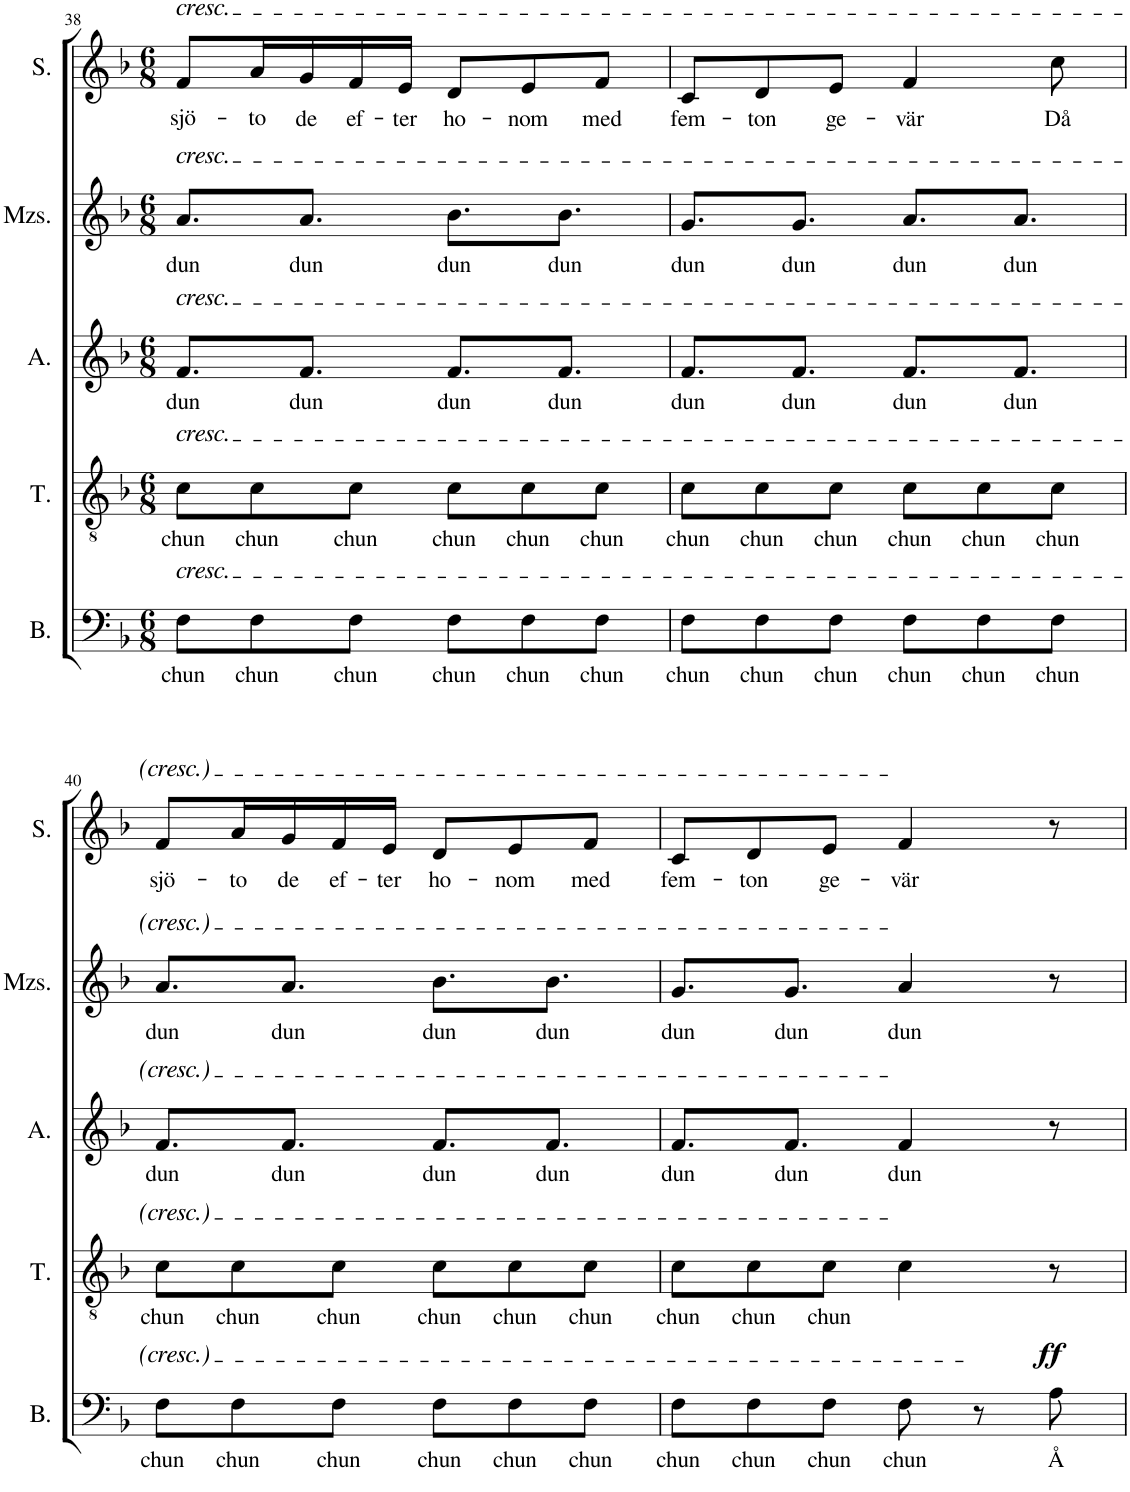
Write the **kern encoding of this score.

**kern	**text	**dynam	**kern	**text	**kern	**text	**kern	**text	**kern	**text
*part5	*part5	*part5	*part4	*part4	*part3	*part3	*part2	*part2	*part1	*part1
*staff5	*staff5	*staff5	*staff4	*staff4	*staff3	*staff3	*staff2	*staff2	*staff1	*staff1
*I"Bass	*	*	*I"Tenor	*	*I"Alto	*	*I"Mezzo-soprano	*	*I"Soprano	*
*I'B.	*	*	*I'T.	*	*I'A.	*	*I'Mzs.	*	*I'S.	*
!!LO:PB:g=z
*clefF4	*	*	*clefGv2	*	*clefG2	*	*clefG2	*	*clefG2	*
*k[b-]	*	*	*k[b-]	*	*k[b-]	*	*k[b-]	*	*k[b-]	*
*M6/8	*	*	*M6/8	*	*M6/8	*	*M6/8	*	*M6/8	*
=38	=38	=38	=38	=38	=38	=38	=38	=38	=38	=38
!	!	!	!	!	!	!	!	!	!LO:TX:a:i:t=cresc.	!
!	!	!	!	!	!	!	!LO:TX:a:i:t=cresc.	!	!	!
!	!	!	!	!	!LO:TX:a:i:t=cresc.	!	!	!	!	!
!	!	!	!LO:TX:a:i:t=cresc.	!	!	!	!	!	!	!
!LO:TX:a:i:t=cresc.	!	!	!	!	!	!	!	!	!	!
!	!LO:LY:b	!	!	!LO:LY:b	!	!LO:LY:b	!	!LO:LY:b	!	!LO:LY:b
8F\L	chun	.	8c\L	chun	8.f/L	dun	8.a/L	dun	8f/L	sjö-
!	!LO:LY:b	!	!	!LO:LY:b	!	!	!	!	!	!LO:LY:b
8F\	chun	.	8c\	chun	.	.	.	.	16a/L	-to
!	!	!	!	!	!	!LO:LY:b	!	!LO:LY:b	!	!LO:LY:b
.	.	.	.	.	8.f/J	dun	8.a/J	dun	16g/	de
!	!LO:LY:b	!	!	!LO:LY:b	!	!	!	!	!	!LO:LY:b
8F\J	chun	.	8c\J	chun	.	.	.	.	16f/	ef-
!	!	!	!	!	!	!	!	!	!	!LO:LY:b
.	.	.	.	.	.	.	.	.	16e/JJ	-ter
!	!LO:LY:b	!	!	!LO:LY:b	!	!LO:LY:b	!	!LO:LY:b	!	!LO:LY:b
8F\L	chun	.	8c\L	chun	8.f/L	dun	8.b-\L	dun	8d/L	ho-
!	!LO:LY:b	!	!	!LO:LY:b	!	!	!	!	!	!LO:LY:b
8F\	chun	.	8c\	chun	.	.	.	.	8e/	-nom
!	!	!	!	!	!	!LO:LY:b	!	!LO:LY:b	!	!
.	.	.	.	.	8.f/J	dun	8.b-\J	dun	.	.
!	!LO:LY:b	!	!	!LO:LY:b	!	!	!	!	!	!LO:LY:b
8F\J	chun	.	8c\J	chun	.	.	.	.	8f/J	med
=39	=39	=39	=39	=39	=39	=39	=39	=39	=39	=39
!	!LO:LY:b	!	!	!LO:LY:b	!	!LO:LY:b	!	!LO:LY:b	!	!LO:LY:b
8F\L	chun	.	8c\L	chun	8.f/L	dun	8.g/L	dun	8c/L	fem-
!	!LO:LY:b	!	!	!LO:LY:b	!	!	!	!	!	!LO:LY:b
8F\	chun	.	8c\	chun	.	.	.	.	8d/	-ton
!	!	!	!	!	!	!LO:LY:b	!	!LO:LY:b	!	!
.	.	.	.	.	8.f/J	dun	8.g/J	dun	.	.
!	!LO:LY:b	!	!	!LO:LY:b	!	!	!	!	!	!LO:LY:b
8F\J	chun	.	8c\J	chun	.	.	.	.	8e/J	ge-
!	!LO:LY:b	!	!	!LO:LY:b	!	!LO:LY:b	!	!LO:LY:b	!	!LO:LY:b
8F\L	chun	.	8c\L	chun	8.f/L	dun	8.a/L	dun	4f/	-vär
!	!LO:LY:b	!	!	!LO:LY:b	!	!	!	!	!	!
8F\	chun	.	8c\	chun	.	.	.	.	.	.
!	!	!	!	!	!	!LO:LY:b	!	!LO:LY:b	!	!
.	.	.	.	.	8.f/J	dun	8.a/J	dun	.	.
!	!LO:LY:b	!	!	!LO:LY:b	!	!	!	!	!	!LO:LY:b
8F\J	chun	.	8c\J	chun	.	.	.	.	8cc\	Då
!!LO:LB:g=z
=40	=40	=40	=40	=40	=40	=40	=40	=40	=40	=40
!	!LO:LY:b	!	!	!LO:LY:b	!	!LO:LY:b	!	!LO:LY:b	!	!LO:LY:b
8F\L	chun	.	8c\L	chun	8.f/L	dun	8.a/L	dun	8f/L	sjö-
!	!LO:LY:b	!	!	!LO:LY:b	!	!	!	!	!	!LO:LY:b
8F\	chun	.	8c\	chun	.	.	.	.	16a/L	-to
!	!	!	!	!	!	!LO:LY:b	!	!LO:LY:b	!	!LO:LY:b
.	.	.	.	.	8.f/J	dun	8.a/J	dun	16g/	de
!	!LO:LY:b	!	!	!LO:LY:b	!	!	!	!	!	!LO:LY:b
8F\J	chun	.	8c\J	chun	.	.	.	.	16f/	ef-
!	!	!	!	!	!	!	!	!	!	!LO:LY:b
.	.	.	.	.	.	.	.	.	16e/JJ	-ter
!	!LO:LY:b	!	!	!LO:LY:b	!	!LO:LY:b	!	!LO:LY:b	!	!LO:LY:b
8F\L	chun	.	8c\L	chun	8.f/L	dun	8.b-\L	dun	8d/L	ho-
!	!LO:LY:b	!	!	!LO:LY:b	!	!	!	!	!	!LO:LY:b
8F\	chun	.	8c\	chun	.	.	.	.	8e/	-nom
!	!	!	!	!	!	!LO:LY:b	!	!LO:LY:b	!	!
.	.	.	.	.	8.f/J	dun	8.b-\J	dun	.	.
!	!LO:LY:b	!	!	!LO:LY:b	!	!	!	!	!	!LO:LY:b
8F\J	chun	.	8c\J	chun	.	.	.	.	8f/J	med
=41	=41	=41	=41	=41	=41	=41	=41	=41	=41	=41
!	!LO:LY:b	!	!	!LO:LY:b	!	!LO:LY:b	!	!LO:LY:b	!	!LO:LY:b
8F\L	chun	.	8c\L	chun	8.f/L	dun	8.g/L	dun	8c/L	fem-
!	!LO:LY:b	!	!	!LO:LY:b	!	!	!	!	!	!LO:LY:b
8F\	chun	.	8c\	chun	.	.	.	.	8d/	-ton
!	!	!	!	!	!	!LO:LY:b	!	!LO:LY:b	!	!
.	.	.	.	.	8.f/J	dun	8.g/J	dun	.	.
!	!LO:LY:b	!	!	!LO:LY:b	!	!	!	!	!	!LO:LY:b
8F\J	chun	.	8c\J	chun	.	.	.	.	8e/J	ge-
!	!LO:LY:b	!	!	!	!	!LO:LY:b	!	!LO:LY:b	!	!LO:LY:b
8F\	chun	.	4c\	.	4f/	dun	4a/	dun	4f/	-vär
8r	.	.	.	.	.	.	.	.	.	.
!	!LO:LY:b	!LO:DY:a	!	!	!	!	!	!	!	!
8A\	Å	ff	8r	.	8r	.	8r	.	8r	.
=	=	=	=	=	=	=	=	=	=	=
*-	*-	*-	*-	*-	*-	*-	*-	*-	*-	*-
